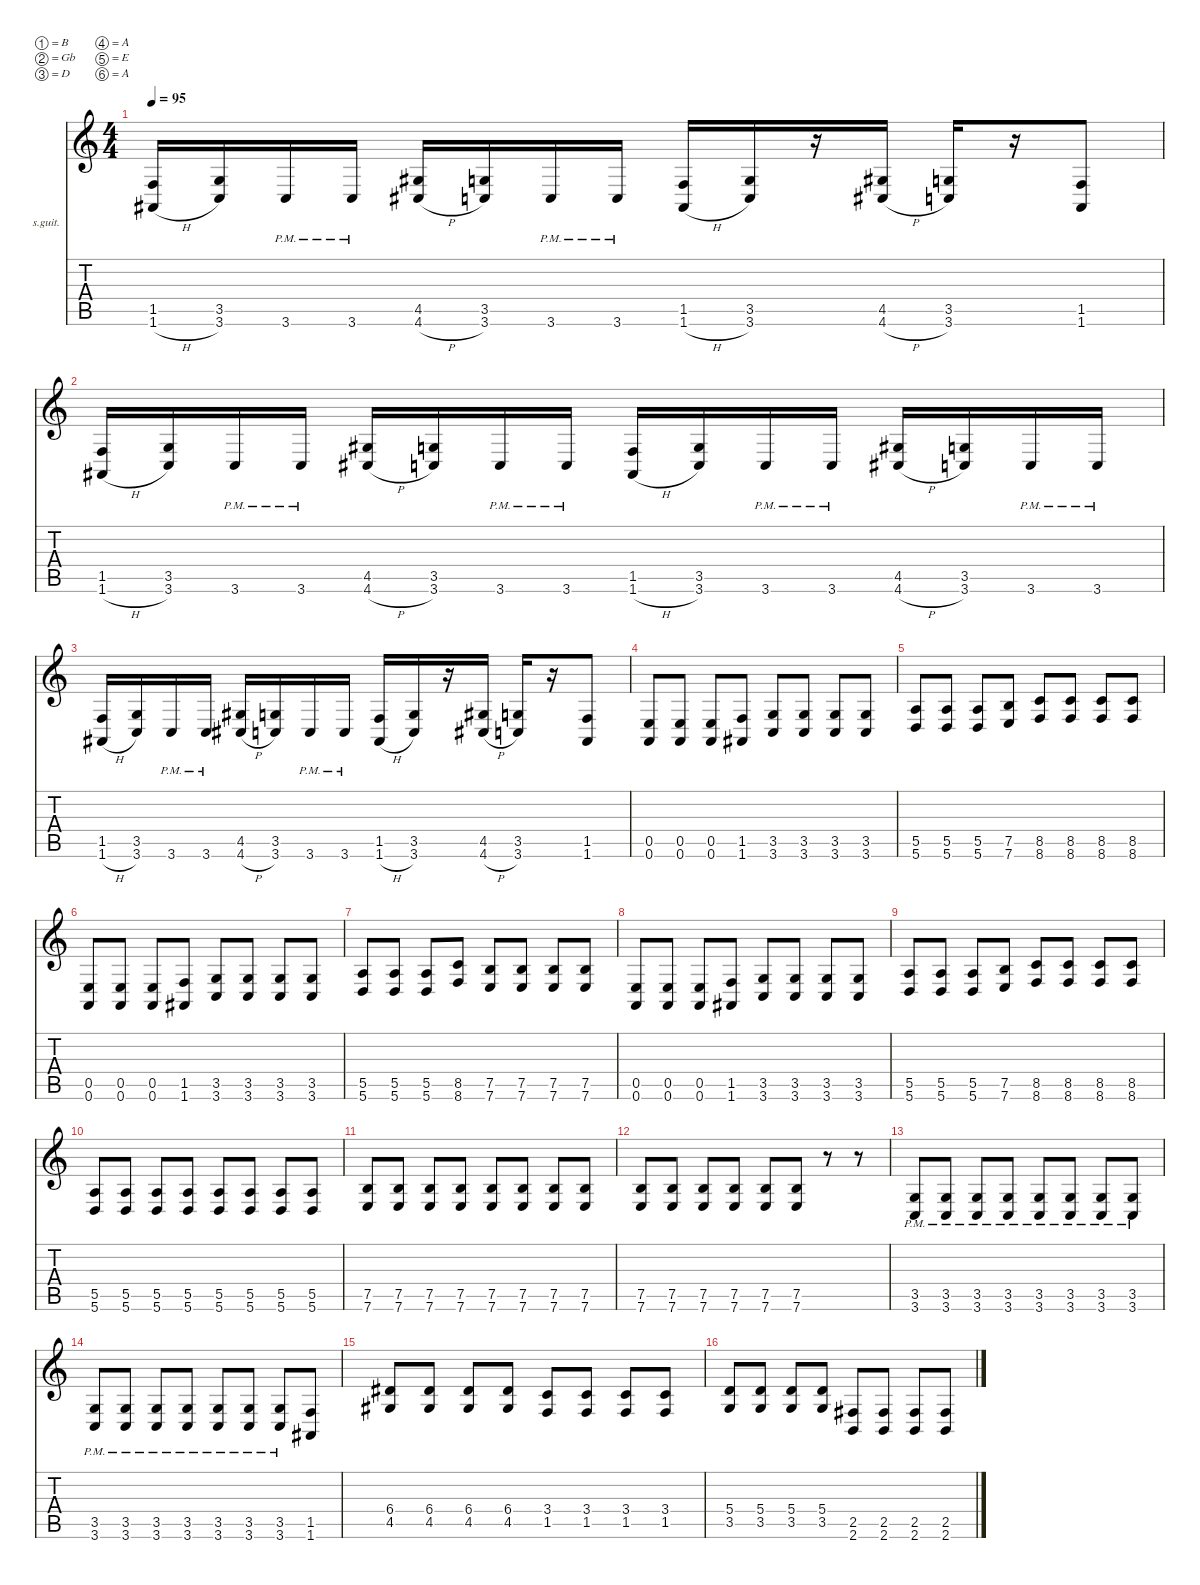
\defaultSystemsLayout 2
\hideDynamics
\bracketExtendMode nobrackets
\firstSystemTrackNameOrientation horizontal
\otherSystemsTrackNameOrientation horizontal
\track ("Lead Guitar" "s.guit.") {instrument acousticguitarsteel}
\staff {score tabs}
\tuning (B3 Gb3 D3 A2 E2 A1)
\ts (4 4)
\scale
1.03043
\tempo 95
\accidentals auto
\clef g2
\ottava regular
\simile none
\ks c
(1.5 1.6{h acc #}).16{dy f beam Up} (3.5 3.6).16{beam Up} 3.6{pm}.16{beam Up} 3.6{pm}.16{beam Up} (4.5{acc #} 4.6{h acc #}).16{beam Up} (3.5 3.6).16{beam Up} 3.6{pm}.16{beam Up} 3.6{pm}.16{beam Up} (1.5 1.6{h acc #}).16{beam Up} (3.5 3.6).16{beam Up} r.16{beam Up} (4.5{acc #} 4.6{h acc #}).16{beam Up} (3.5 3.6).16{beam Up} r.16{beam Up} (1.5 1.6{acc #}).8{beam Up} |
\scale
0.969568 (1.5 1.6{h acc #}).16{instrument distortionguitar beam Up} (3.5 3.6).16{beam Up} 3.6{pm}.16{beam Up} 3.6{pm}.16{beam Up} (4.5{acc #} 4.6{h acc #}).16{beam Up} (3.5 3.6).16{beam Up} 3.6{pm}.16{beam Up} 3.6{pm}.16{beam Up} (1.5 1.6{h acc #}).16{beam Up} (3.5 3.6).16{beam Up} 3.6{pm}.16{beam Up} 3.6{pm}.16{beam Up} (4.5{acc #} 4.6{h acc #}).16{beam Up} (3.5 3.6).16{beam Up} 3.6{pm}.16{beam Up} 3.6{pm}.16{beam Up} |
\scale
1.02254 (1.5 1.6{h acc #}).16{beam Up} (3.5 3.6).16{beam Up} 3.6{pm}.16{beam Up} 3.6{pm}.16{beam Up} (4.5{acc #} 4.6{h acc #}).16{beam Up} (3.5 3.6).16{beam Up} 3.6{pm}.16{beam Up} 3.6{pm}.16{beam Up} (1.5 1.6{h acc #}).16{beam Up} (3.5 3.6).16{beam Up} r.16{beam Up} (4.5{acc #} 4.6{h acc #}).16{beam Up} (3.5 3.6).16{beam Up} r.16{beam Up} (1.5 1.6{acc #}).8{beam Up} |
\scale
0.977463 (0.5 0.6).8{beam Up} (0.5 0.6).8{beam Up} (0.5 0.6).8{beam Up} (1.5 1.6{acc #}).8{beam Up} (3.5 3.6).8{beam Up} (3.5 3.6).8{beam Up} (3.5 3.6).8{beam Up} (3.5 3.6).8{beam Up} |
\scale
1.03043 (5.5 5.6).8{beam Up} (5.5 5.6).8{beam Up} (5.5 5.6).8{beam Up} (7.5 7.6).8{beam Up} (8.5 8.6).8{beam Up} (8.5 8.6).8{beam Up} (8.5 8.6).8{beam Up} (8.5 8.6).8{beam Up} |
\scale
0.969568 (0.5 0.6).8{beam Up} (0.5 0.6).8{beam Up} (0.5 0.6).8{beam Up} (1.5 1.6{acc #}).8{beam Up} (3.5 3.6).8{beam Up} (3.5 3.6).8{beam Up} (3.5 3.6).8{beam Up} (3.5 3.6).8{beam Up} |
\scale
1.03043 (5.5 5.6).8{beam Up} (5.5 5.6).8{beam Up} (5.5 5.6).8{beam Up} (8.5 8.6).8{beam Up} (7.5 7.6).8{beam Up} (7.5 7.6).8{beam Up} (7.5 7.6).8{beam Up} (7.5 7.6).8{beam Up} |
\scale
0.969568 (0.5 0.6).8{beam Up} (0.5 0.6).8{beam Up} (0.5 0.6).8{beam Up} (1.5 1.6{acc #}).8{beam Up} (3.5 3.6).8{beam Up} (3.5 3.6).8{beam Up} (3.5 3.6).8{beam Up} (3.5 3.6).8{beam Up} |
\scale
1.03043 (5.5 5.6).8{beam Up} (5.5 5.6).8{beam Up} (5.5 5.6).8{beam Up} (7.5 7.6).8{beam Up} (8.5 8.6).8{beam Up} (8.5 8.6).8{beam Up} (8.5 8.6).8{beam Up} (8.5 8.6).8{beam Up} |
\scale
0.969568 (5.5 5.6).8{beam Up} (5.5 5.6).8{beam Up} (5.5 5.6).8{beam Up} (5.5 5.6).8{beam Up} (5.5 5.6).8{beam Up} (5.5 5.6).8{beam Up} (5.5 5.6).8{beam Up} (5.5 5.6).8{beam Up} |
\scale
1.03043 (7.5 7.6).8{beam Up} (7.5 7.6).8{beam Up} (7.5 7.6).8{beam Up} (7.5 7.6).8{beam Up} (7.5 7.6).8{beam Up} (7.5 7.6).8{beam Up} (7.5 7.6).8{beam Up} (7.5 7.6).8{beam Up} |
\scale
0.969568 (7.5 7.6).8{beam Up} (7.5 7.6).8{beam Up} (7.5 7.6).8{beam Up} (7.5 7.6).8{beam Up} (7.5 7.6).8{beam Up} (7.5 7.6).8{beam Up} r.8{beam Up} r.8{beam Up} |
\scale
1.03043 (3.5{pm} 3.6{pm}).8{beam Up} (3.5{pm} 3.6{pm}).8{beam Up} (3.5{pm} 3.6{pm}).8{beam Up} (3.5{pm} 3.6{pm}).8{beam Up} (3.5{pm} 3.6{pm}).8{beam Up} (3.5{pm} 3.6{pm}).8{beam Up} (3.5{pm} 3.6{pm}).8{beam Up} (3.5{pm} 3.6{pm}).8{beam Up} |
\scale
0.969568 (3.5{pm} 3.6{pm}).8{beam Up} (3.5{pm} 3.6{pm}).8{beam Up} (3.5{pm} 3.6{pm}).8{beam Up} (3.5{pm} 3.6{pm}).8{beam Up} (3.5{pm} 3.6{pm}).8{beam Up} (3.5{pm} 3.6{pm}).8{beam Up} (3.5{pm} 3.6{pm}).8{beam Up} (1.5 1.6{acc #}).8{beam Up} |
\scale
1.02122 (6.4{acc #} 4.5{acc #}).8{beam Up} (6.4{acc #} 4.5{acc #}).8{beam Up} (6.4{acc #} 4.5{acc #}).8{beam Up} (6.4{acc #} 4.5{acc #}).8{beam Up} (3.4 1.5).8{beam Up} (3.4 1.5).8{beam Up} (3.4 1.5).8{beam Up} (3.4 1.5).8{beam Up} |
\scale
0.978779 (5.4 3.5).8{beam Up} (5.4 3.5).8{beam Up} (5.4 3.5).8{beam Up} (5.4 3.5).8{beam Up} (2.5{acc #} 2.6).8{beam Up} (2.5{acc #} 2.6).8{beam Up} (2.5{acc #} 2.6).8{beam Up} (2.5{acc #} 2.6).8{beam Up}
